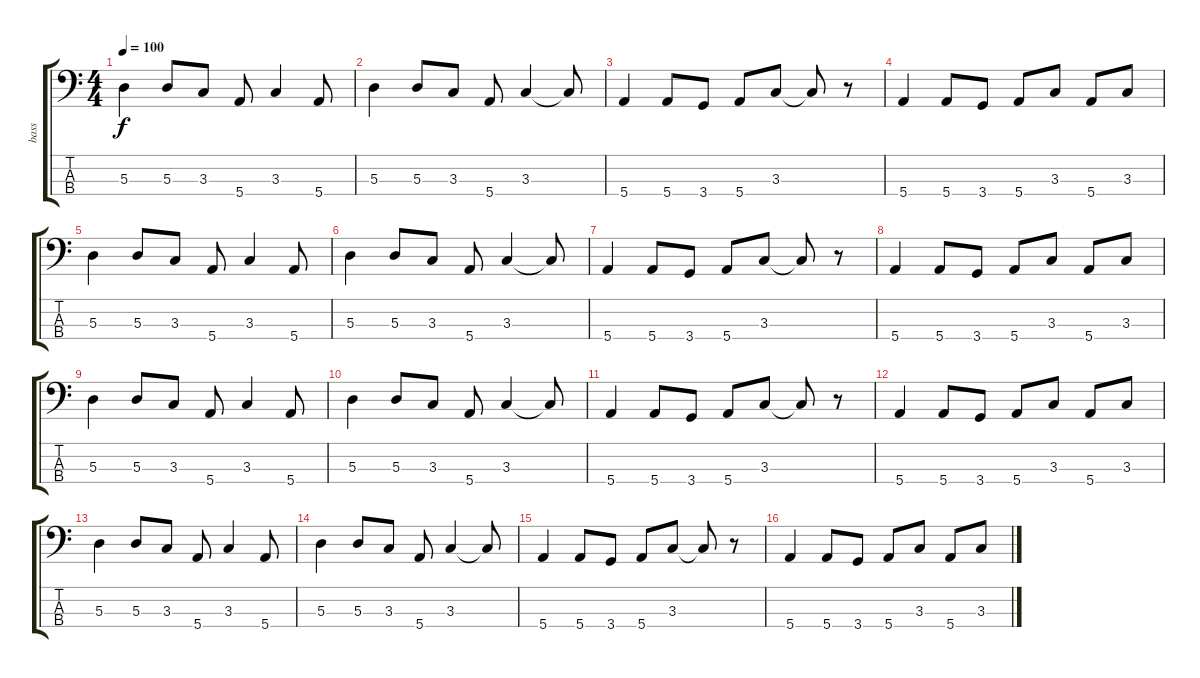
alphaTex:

\track ("bass" "bass") {instrument electricbassfinger}
\staff {score tabs}
\tuning (G2 D2 A1 E1) {hide}
\ts (4 4)
\tempo 100
\clef f4
\ks c
5.3.4{dy f} 5.3.8 3.3.8 5.4.8 3.3.4 5.4.8 |
5.3.4 5.3.8 3.3.8 5.4.8 3.3.4 3.3{t}.8 |
5.4.4 5.4.8 3.4.8 5.4.8 3.3.8 3.3{t}.8 r.8 |
5.4.4 5.4.8 3.4.8 5.4.8 3.3.8 5.4.8 3.3.8 |
5.3.4 5.3.8 3.3.8 5.4.8 3.3.4 5.4.8 |
5.3.4 5.3.8 3.3.8 5.4.8 3.3.4 3.3{t}.8 |
5.4.4 5.4.8 3.4.8 5.4.8 3.3.8 3.3{t}.8 r.8 |
5.4.4 5.4.8 3.4.8 5.4.8 3.3.8 5.4.8 3.3.8 |
5.3.4 5.3.8 3.3.8 5.4.8 3.3.4 5.4.8 |
5.3.4 5.3.8 3.3.8 5.4.8 3.3.4 3.3{t}.8 |
5.4.4 5.4.8 3.4.8 5.4.8 3.3.8 3.3{t}.8 r.8 |
5.4.4 5.4.8 3.4.8 5.4.8 3.3.8 5.4.8 3.3.8 |
5.3.4 5.3.8 3.3.8 5.4.8 3.3.4 5.4.8 |
5.3.4 5.3.8 3.3.8 5.4.8 3.3.4 3.3{t}.8 |
5.4.4 5.4.8 3.4.8 5.4.8 3.3.8 3.3{t}.8 r.8 |
5.4.4 5.4.8 3.4.8 5.4.8 3.3.8 5.4.8 3.3.8
